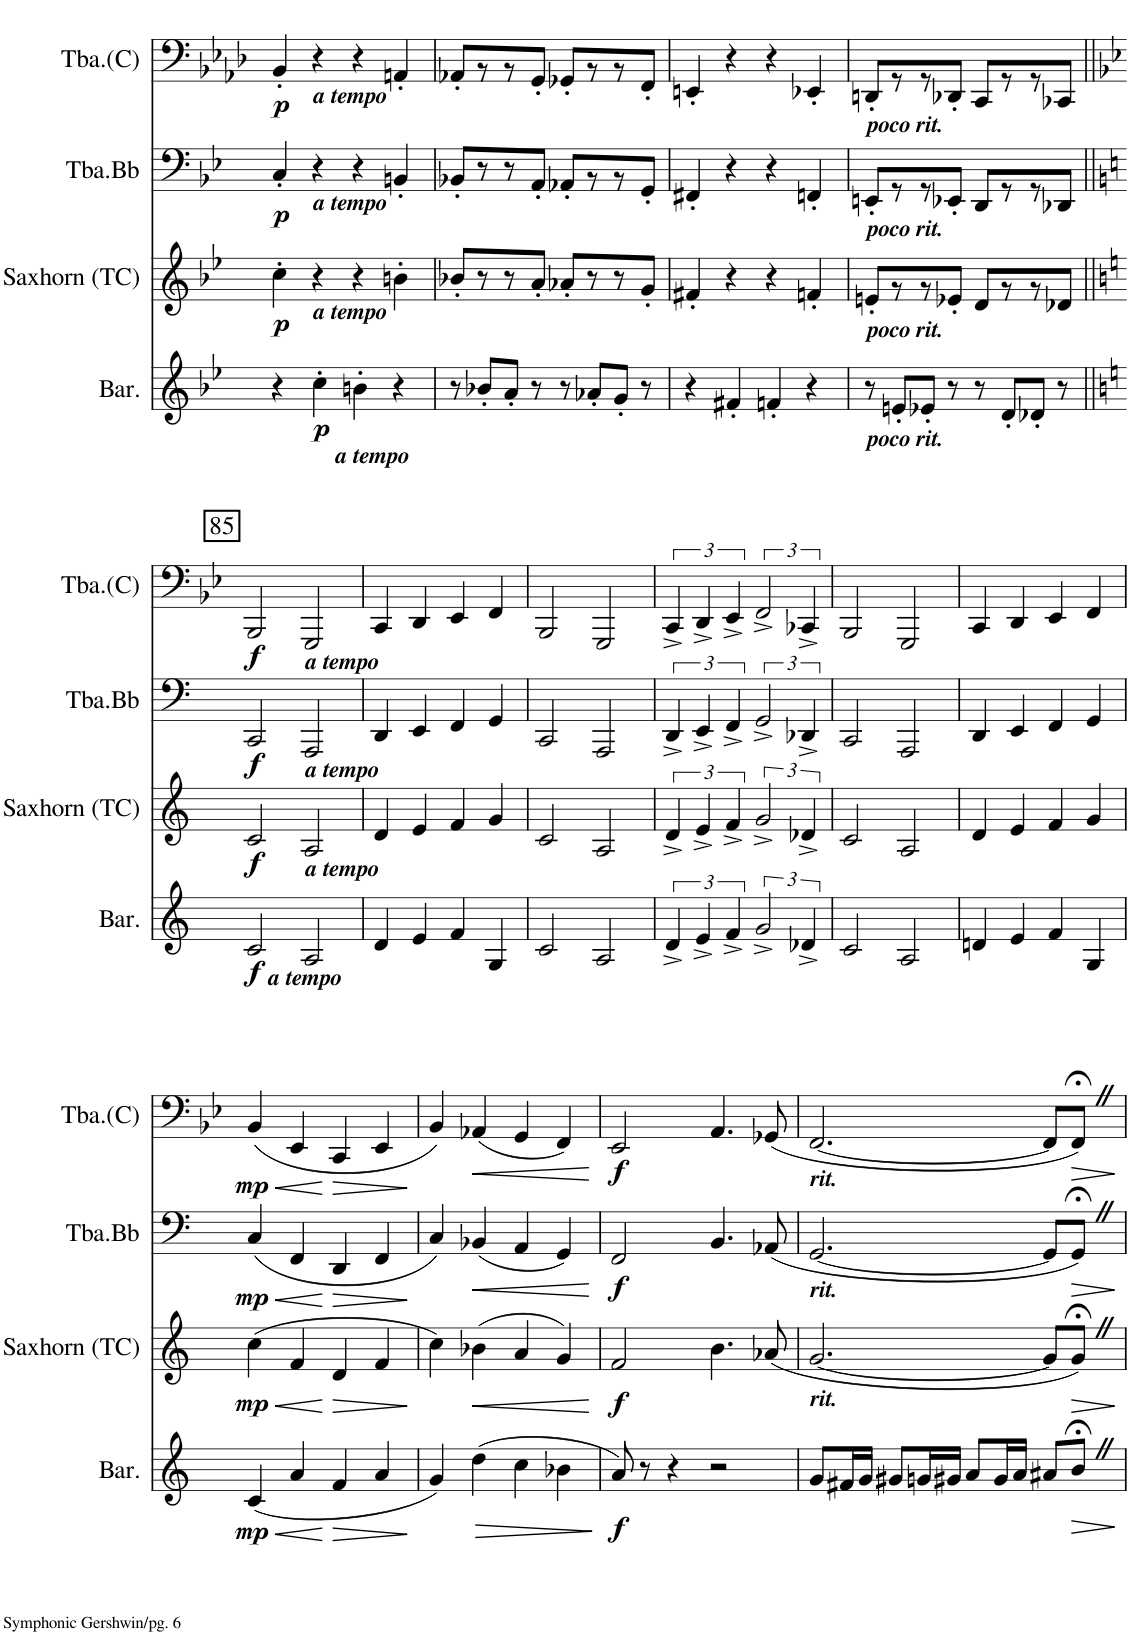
**kern	**dynam	**kern	**dynam	**kern	**dynam	**kern	**dynam
*part4	*part4	*part3	*part3	*part2	*part2	*part1	*part1
*staff4	*staff4	*staff3	*staff3	*staff2	*staff2	*staff1	*staff1
*I"Baritone	*	*I"Saxhorn Bb / Euphonium Bb (TC)	*	*I"Tuba Sib (BC)	*	*I"Tuba (Ut)	*
*I'Bar.	*	*I'Saxhorn (TC)	*	*I'Tba.Bb	*	*	*
!!LO:PB:g=z
*clefG2	*	*clefG2	*	*clefF4	*	*clefF4	*
*Trd1c2	*	*Trd15c26	*	*Trd1c2	*	*	*
*k[b-e-]	*	*k[b-e-]	*	*k[b-e-]	*	*k[b-e-a-d-]	*
*M4/4	*	*M4/4	*	*M4/4	*	*M4/4	*
=81	=81	=81	=81	=81	=81	=81	=81
!	!	!	!LO:DY:b	!	!LO:DY:b	!	!LO:DY:b
4r	.	4cc'\	p	4C'/	p	4BB-'/	p
!	!	!	!	!	!	!LO:TX:b:Bi:t=a tempo	!
!	!	!	!	!LO:TX:b:Bi:t=a tempo	!	!	!
!	!	!LO:TX:b:Bi:t=a tempo	!	!	!	!	!
!LO:TX:b:Bi:t=a tempo	!	!	!	!	!	!	!
!	!LO:DY:b	!	!	!	!	!	!
4cc'\	p	4r	.	4r	.	4r	.
4bn'\	.	4r	.	4r	.	4r	.
4r	.	4bn'\	.	4BBn'/	.	4AAn'/	.
=82	=82	=82	=82	=82	=82	=82	=82
8r	.	8b-X'/L	.	8BB-X'/L	.	8AA-X'/L	.
8b-X'/L	.	8r	.	8r	.	8r	.
8a'/J	.	8r	.	8r	.	8r	.
8r	.	8a'/J	.	8AA'/J	.	8GG'/J	.
8r	.	8a-X'/L	.	8AA-X'/L	.	8GG-X'/L	.
8a-X'/L	.	8r	.	8r	.	8r	.
8g'/J	.	8r	.	8r	.	8r	.
8r	.	8g'/J	.	8GG'/J	.	8FF'/J	.
=83	=83	=83	=83	=83	=83	=83	=83
4r	.	4f#X'/	.	4FF#X'/	.	4EEn'/	.
4f#X'/	.	4r	.	4r	.	4r	.
4fn'/	.	4r	.	4r	.	4r	.
4r	.	4fn'/	.	4FFn'/	.	4EE-X'/	.
=84	=84	=84	=84	=84	=84	=84	=84
!	!	!	!	!	!	!LO:TX:b:Bi:t=poco rit.	!
!	!	!	!	!LO:TX:b:Bi:t=poco rit.	!	!	!
!	!	!LO:TX:b:Bi:t=poco rit.	!	!	!	!	!
!LO:TX:b:Bi:t=poco rit.	!	!	!	!	!	!	!
8r	.	8en'/L	.	8EEn'/L	.	8DDn'/L	.
8en'/L	.	8r	.	8r	.	8r	.
8e-X'/J	.	8r	.	8r	.	8r	.
8r	.	8e-X'/J	.	8EE-X'/J	.	8DD-X'/J	.
8r	.	8d/L	.	8DD/L	.	8CC/L	.
8d'/L	.	8r	.	8r	.	8r	.
8d-X'/J	.	8r	.	8r	.	8r	.
8r	.	8d-X/J	.	8DD-X/J	.	8CC-X/J	.
!!LO:LB:g=z
!!LO:REH:place=s1:a:cj:fs=12:t=85
=85||	=85||	=85||	=85||	=85||	=85||	=85||	=85||
*k[]	*	*k[]	*	*k[]	*	*k[b-e-]	*
!LO:TX:b:Bi:t=a tempo	!	!	!	!	!	!	!
!	!LO:DY:b	!	!LO:DY:b	!	!LO:DY:b	!	!LO:DY:b
2c/	f	2c/	f	2CC/	f	2BBB-/	f
!	!	!	!	!	!	!LO:TX:b:Bi:t=a tempo	!
!	!	!	!	!LO:TX:b:Bi:t=a tempo	!	!	!
!	!	!LO:TX:b:Bi:t=a tempo	!	!	!	!	!
2A/	.	2A/	.	2AAA/	.	2GGG/	.
=86	=86	=86	=86	=86	=86	=86	=86
4d/	.	4d/	.	4DD/	.	4CC/	.
4e/	.	4e/	.	4EE/	.	4DD/	.
4f/	.	4f/	.	4FF/	.	4EE-/	.
4G/	.	4g/	.	4GG/	.	4FF/	.
=87	=87	=87	=87	=87	=87	=87	=87
2c/	.	2c/	.	2CC/	.	2BBB-/	.
2A/	.	2A/	.	2AAA/	.	2GGG/	.
=88	=88	=88	=88	=88	=88	=88	=88
6d^/	.	6d^/	.	6DD^/	.	6CC^/	.
6e^/	.	6e^/	.	6EE^/	.	6DD^/	.
6f^/	.	6f^/	.	6FF^/	.	6EE-^/	.
3g^/	.	3g^/	.	3GG^/	.	3FF^/	.
6d-X^/	.	6d-X^/	.	6DD-X^/	.	6CC-X^/	.
=89	=89	=89	=89	=89	=89	=89	=89
2c/	.	2c/	.	2CC/	.	2BBB-/	.
2A/	.	2A/	.	2AAA/	.	2GGG/	.
=90	=90	=90	=90	=90	=90	=90	=90
4dn/	.	4d/	.	4DD/	.	4CC/	.
4e/	.	4e/	.	4EE/	.	4DD/	.
4f/	.	4f/	.	4FF/	.	4EE-/	.
4G/	.	4g/	.	4GG/	.	4FF/	.
!!LO:LB:g=z
=91	=91	=91	=91	=91	=91	=91	=91
!	!LO:HP:b	!	!LO:HP:b	!	!LO:HP:b	!	!LO:HP:b
!	!LO:DY:n=1:b	!	!LO:DY:n=1:b	!	!LO:DY:n=1:b	!	!LO:DY:n=1:b
(4c/	< mp	(4cc\	< mp	(4C/	< mp	(4BB-/	< mp
4a/	.	4f/	.	4FF/	.	4EE-/	.
!	!LO:HP:n=1:b	!	!LO:HP:n=1:b	!	!LO:HP:n=1:b	!	!LO:HP:n=1:b
4f/	[ >	4d/	[ >	4DD/	[ >	4CC/	[ >
4a/	.	4f/	.	4FF/	.	4EE-/	.
.	]	.	]	.	]	.	]
=92	=92	=92	=92	=92	=92	=92	=92
4g/)	.	4cc\)	.	4C/)	.	4BB-/)	.
!	!LO:HP:b	!	!LO:HP:b	!	!LO:HP:b	!	!LO:HP:b
(4dd\	>	(4b-X\	<	(4BB-X/	<	(4AA-X/	<
4cc\	.	4a/	.	4AA/	.	4GG/	.
4b-X\	.	4g/)	.	4GG/)	.	4FF/)	.
.	]	.	[	.	[	.	[
=93	=93	=93	=93	=93	=93	=93	=93
!	!LO:DY:b	!	!LO:DY:b	!	!LO:DY:b	!	!LO:DY:b
8a/)	f	2f/	f	2FF/	f	2EE-/	f
8r	.	.	.	.	.	.	.
4r	.	.	.	.	.	.	.
2r	.	4.b\	.	4.BB/	.	4.AA/	.
.	.	(8a-X/	.	(8AA-X/	.	(8GG-X/	.
=94	=94	=94	=94	=94	=94	=94	=94
!	!	!	!	!	!	!LO:TX:b:Bi:t=rit.	!
!	!	!	!	!LO:TX:b:Bi:t=rit.	!	!	!
!	!	!LO:TX:b:Bi:t=rit.	!	!	!	!	!
8g/L	.	[2.g/	.	[2.GG/	.	[2.FF/	.
16f#X/L	.	.	.	.	.	.	.
16g/JJ	.	.	.	.	.	.	.
8g#X/L	.	.	.	.	.	.	.
16gn/L	.	.	.	.	.	.	.
16g#X/JJ	.	.	.	.	.	.	.
8a/L	.	.	.	.	.	.	.
16g#/L	.	.	.	.	.	.	.
16a/JJ	.	.	.	.	.	.	.
8a#X/L	.	8g/L]	.	8GG/L]	.	8FF/L]	.
!	!LO:HP:b	!	!LO:HP:b	!	!LO:HP:b	!	!LO:HP:b
8b;<Z/J	>	8g;<Z/J)	>	8GG;<Z/J)	>	8FF;<Z/J)	>
.	]	.	]	.	]	.	]
=	=	=	=	=	=	=	=
*-	*-	*-	*-	*-	*-	*-	*-
